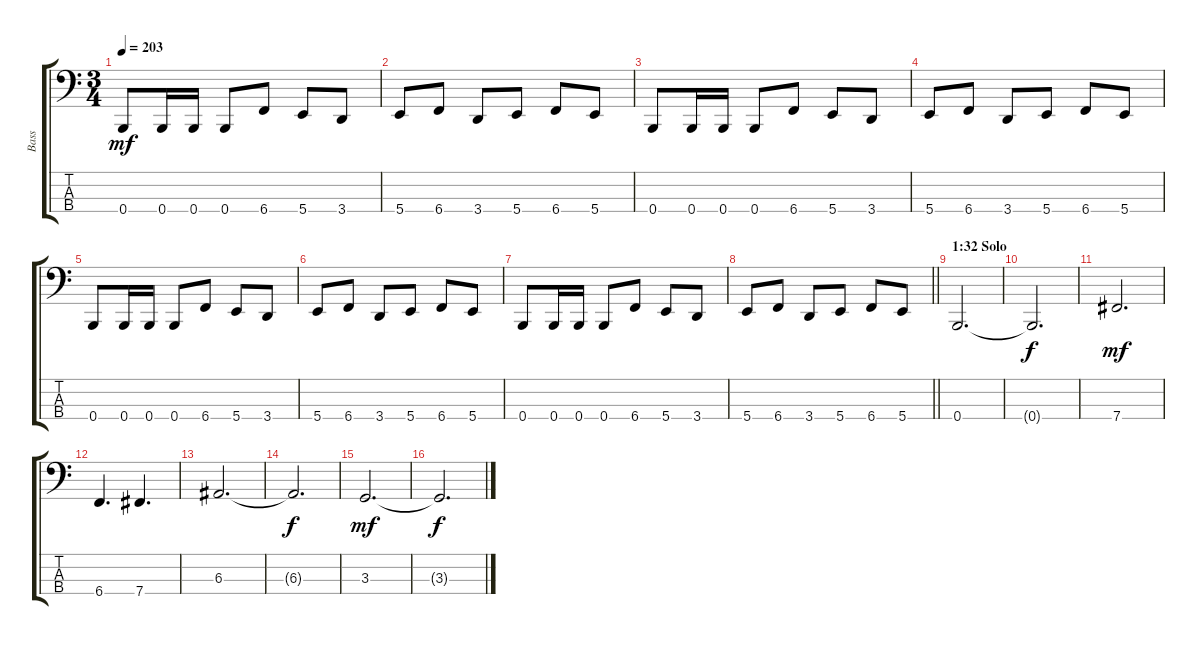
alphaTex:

\track ("Bass" "Bass") {instrument electricbasspick}
\staff {score tabs}
\tuning (D2 A1 E1 B0) {hide}
\ts (3 4)
\tempo 203
\clef f4
\ks c
0.4.8{dy mf} 0.4.16 0.4.16 0.4.8 6.4.8 5.4.8 3.4.8 |
5.4.8 6.4.8 3.4.8 5.4.8 6.4.8 5.4.8 |
0.4.8 0.4.16 0.4.16 0.4.8 6.4.8 5.4.8 3.4.8 |
5.4.8 6.4.8 3.4.8 5.4.8 6.4.8 5.4.8 |
0.4.8 0.4.16 0.4.16 0.4.8 6.4.8 5.4.8 3.4.8 |
5.4.8 6.4.8 3.4.8 5.4.8 6.4.8 5.4.8 |
0.4.8 0.4.16 0.4.16 0.4.8 6.4.8 5.4.8 3.4.8 |
\barLineRight lightlight
5.4.8 6.4.8 3.4.8 5.4.8 6.4.8 5.4.8 |
\section ("" "1:32 Solo")
0.4.2{d} |
0.4{t}.2{d dy f} |
7.4.2{d dy mf} |
6.4.4{d} 7.4.4{d} |
6.3.2{d} |
6.3{t}.2{d dy f} |
3.3.2{d dy mf} |
3.3{t}.2{d dy f}
